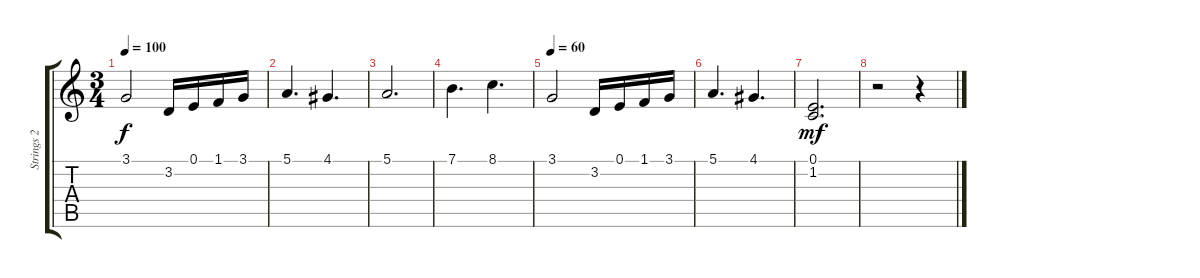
\track ("Strings 2" "Strings 2") {instrument stringensemble1}
\staff {score tabs}
\tuning (E4 B3 G3 D3 A2 E2) {hide}
\ts (3 4)
\tempo 100
\clef g2
\ks c
3.1.2{dy f} 3.2.16 0.1.16 1.1.16 3.1.16 |
5.1.4{d} 4.1.4{d} |
5.1.2{d} |
7.1.4{d} 8.1.4{d} |
\tempo 60
3.1.2 3.2.16 0.1.16 1.1.16 3.1.16 |
5.1.4{d} 4.1.4{d} |
(0.1 1.2).2{d dy mf} |
r.2 r.4
